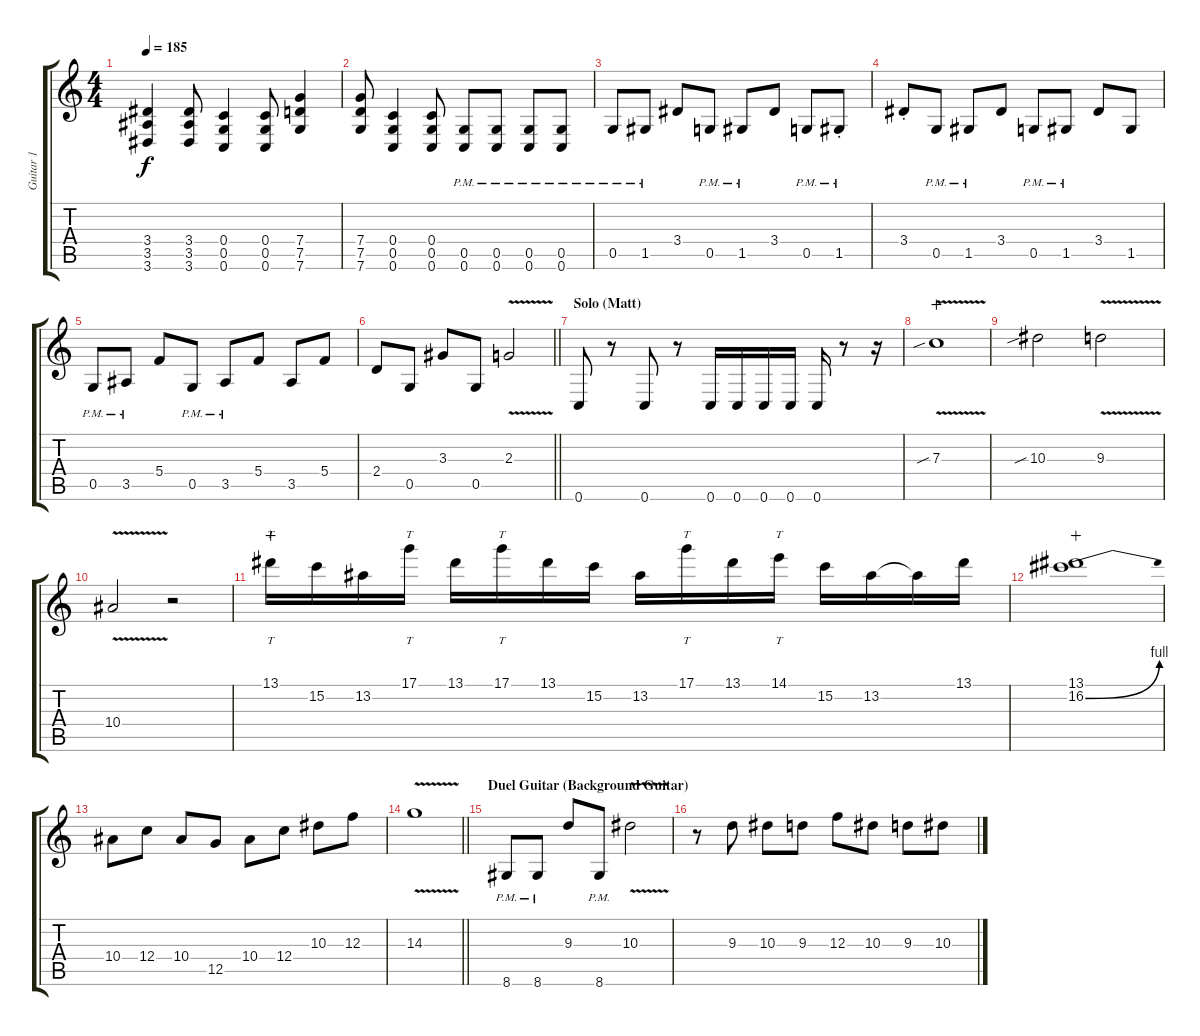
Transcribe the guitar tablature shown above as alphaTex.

\track ("Guitar 1" "Guitar 1") {instrument distortionguitar}
\staff {score tabs}
\tuning (D4 A3 F3 C3 G2 C2) {hide}
\ts (4 4)
\tempo 185
\clef g2
\ks c
(3.4 3.5 3.6).4{dy f} (3.4 3.5 3.6).8 (0.4 0.5 0.6).4 (0.4 0.5 0.6).8 (7.4 7.5 7.6).4 |
(7.4 7.5 7.6).8 (0.4 0.5 0.6).4 (0.4 0.5 0.6).8 (0.5{pm} 0.6{pm}).8 (0.5{pm} 0.6{pm}).8 (0.5{pm} 0.6{pm}).8 (0.5{pm} 0.6{pm}).8 |
0.5{pm}.8 1.5{pm}.8 3.4.8 0.5{pm}.8 1.5{pm}.8 3.4.8 0.5{pm}.8 1.5{pm st}.8 |
3.4{st}.8 0.5{pm}.8 1.5{pm}.8 3.4.8 0.5{pm}.8 1.5{pm}.8 3.4.8 1.5.8 |
0.5{pm}.8 3.5{pm}.8 5.4.8 0.5{pm}.8 3.5{pm}.8 5.4.8 3.5.8 5.4.8 |
\barLineRight lightlight
2.4.8 0.5.8 3.3.8 0.5.8 2.3{v}.2 |
\section ("" "Solo (Matt)")
0.6.8 r.8 0.6.8 r.8 0.6.16 0.6.16 0.6.16 0.6.16 0.6.16 r.8 r.16 |
7.3{v sib}.1{wahc} |
10.3{sib}.2 9.3{v}.2 |
10.4{v}.2 r.2 |
13.1.16{tt wahc} 15.2.16 13.2.16 17.1.16{tt} 13.1.16 17.1.16{tt} 13.1.16 15.2.16 13.2.16 17.1.16{tt} 13.1.16 14.1.16{tt} 15.2.16 13.2.16 13.2{t}.16 13.1.16 |
(13.1 16.2{be (bend 0 0 60 4)}).1{wahc} |
10.4.8 12.4.8 10.4.8 12.5.8 10.4.8 12.4.8 10.3.8 12.3.8 |
\barLineRight lightlight
14.3{v}.1 |
\section ("" "Duel Guitar (Background Guitar)")
8.6{pm}.8 8.6{pm}.8 9.3.8 8.6{pm}.8 10.3{v}.2 |
r.8 9.3.8 10.3.8 9.3.8 12.3.8 10.3.8 9.3.8 10.3.8
